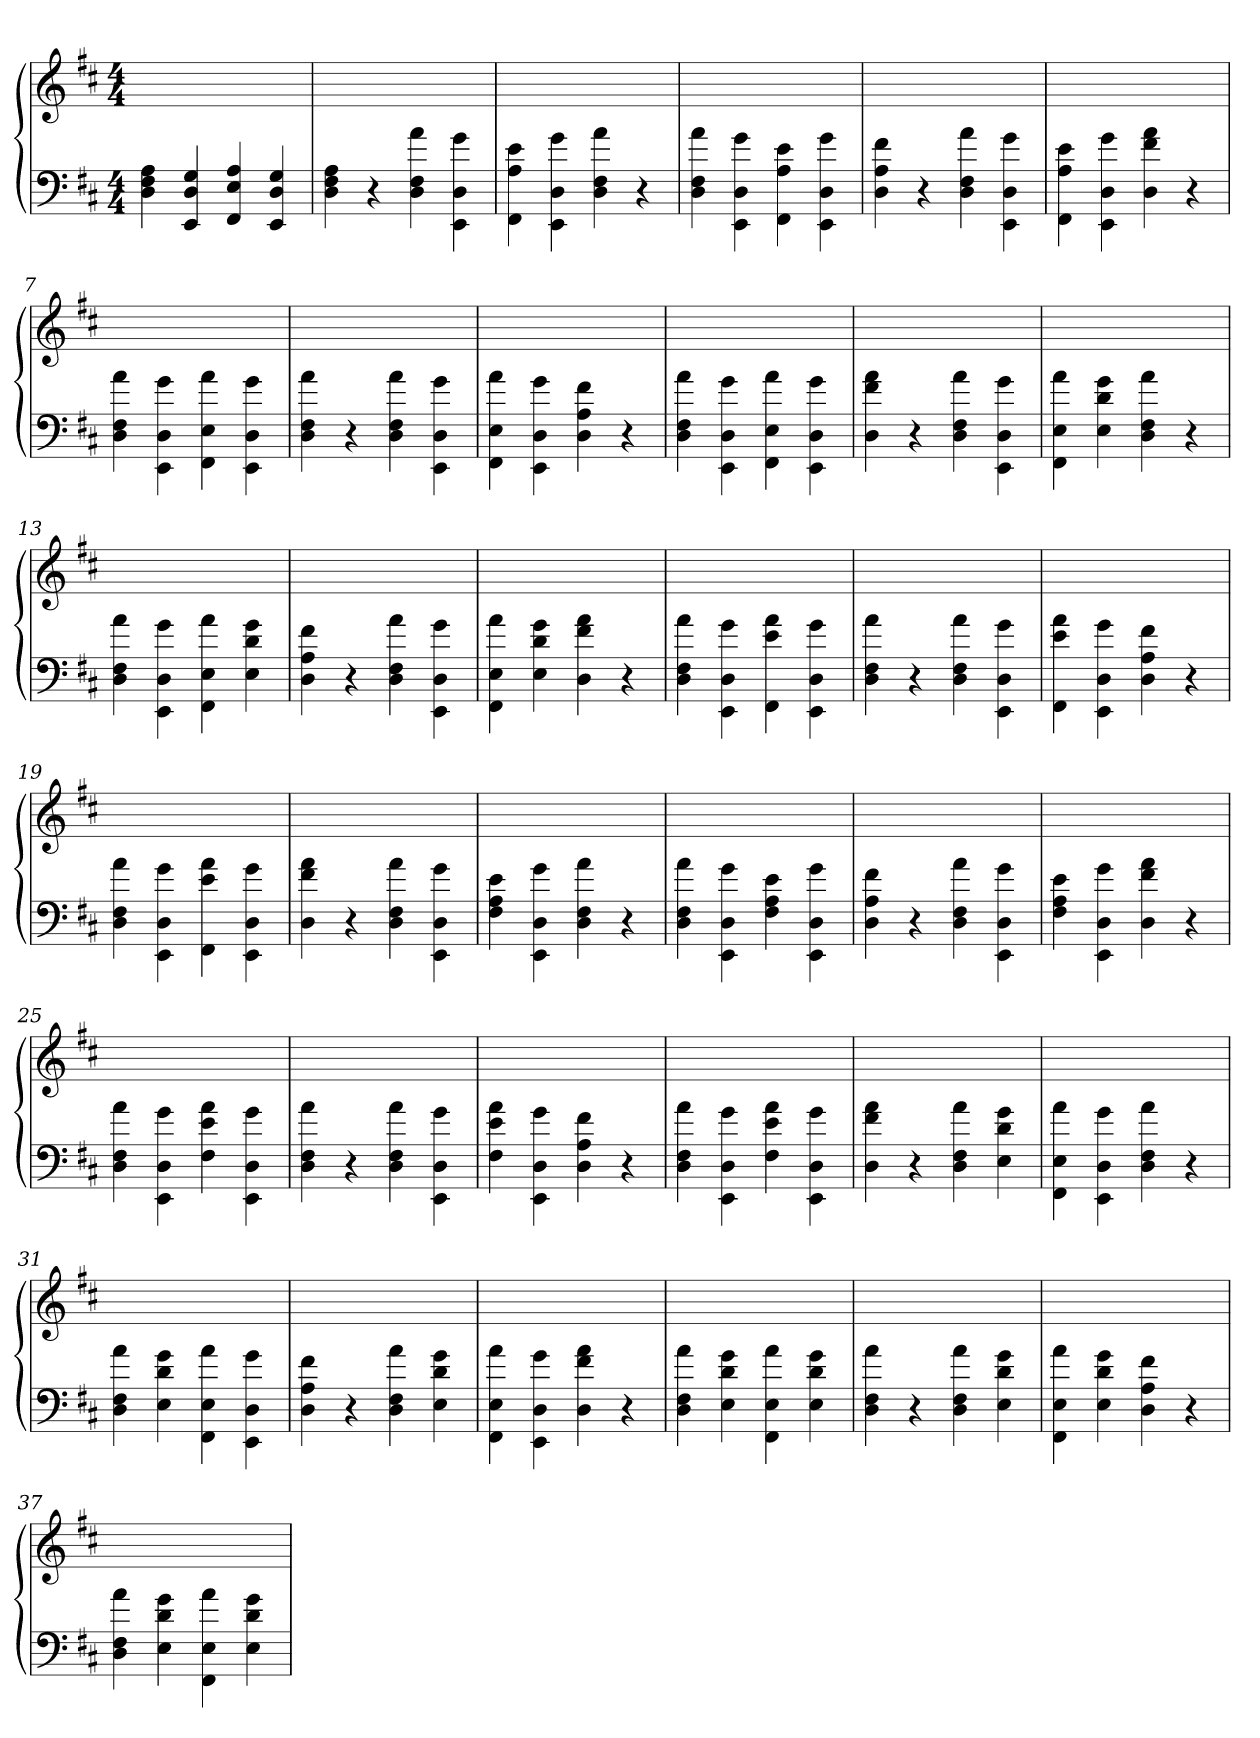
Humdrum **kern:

**kern	**kern
*part2	*part1
*staff2	*staff1
*clefF4	*clefG2
*k[f#c#]	*k[f#c#]
*D:	*D:
*M4/4	*M4/4
*MM60	*MM60
=1	=1
4D 4F# 4A	1ryy
4EE 4D 4G	.
4FF# 4E 4A	.
4EE 4D 4G	.
=2	=2
4D 4F# 4A	1ryy
4r	.
4D 4F# 4a	.
4EE 4D 4g	.
=3	=3
4FF# 4A 4e	1ryy
4EE 4D 4g	.
4D 4F# 4a	.
4r	.
=4	=4
4D 4F# 4a	1ryy
4EE 4D 4g	.
4FF# 4A 4e	.
4EE 4D 4g	.
=5	=5
4D 4A 4f#	1ryy
4r	.
4D 4F# 4a	.
4EE 4D 4g	.
=6	=6
4FF# 4A 4e	1ryy
4EE 4D 4g	.
4D 4f# 4a	.
4r	.
=7	=7
4D 4F# 4a	1ryy
4EE 4D 4g	.
4FF# 4E 4a	.
4EE 4D 4g	.
=8	=8
4D 4F# 4a	1ryy
4r	.
4D 4F# 4a	.
4EE 4D 4g	.
=9	=9
4FF# 4E 4a	1ryy
4EE 4D 4g	.
4D 4A 4f#	.
4r	.
=10	=10
4D 4F# 4a	1ryy
4EE 4D 4g	.
4FF# 4E 4a	.
4EE 4D 4g	.
=11	=11
4D 4f# 4a	1ryy
4r	.
4D 4F# 4a	.
4EE 4D 4g	.
=12	=12
4FF# 4E 4a	1ryy
4E 4d 4g	.
4D 4F# 4a	.
4r	.
=13	=13
4D 4F# 4a	1ryy
4EE 4D 4g	.
4FF# 4E 4a	.
4E 4d 4g	.
=14	=14
4D 4A 4f#	1ryy
4r	.
4D 4F# 4a	.
4EE 4D 4g	.
=15	=15
4FF# 4E 4a	1ryy
4E 4d 4g	.
4D 4f# 4a	.
4r	.
=16	=16
4D 4F# 4a	1ryy
4EE 4D 4g	.
4FF# 4e 4a	.
4EE 4D 4g	.
=17	=17
4D 4F# 4a	1ryy
4r	.
4D 4F# 4a	.
4EE 4D 4g	.
=18	=18
4FF# 4e 4a	1ryy
4EE 4D 4g	.
4D 4A 4f#	.
4r	.
=19	=19
4D 4F# 4a	1ryy
4EE 4D 4g	.
4FF# 4e 4a	.
4EE 4D 4g	.
=20	=20
4D 4f# 4a	1ryy
4r	.
4D 4F# 4a	.
4EE 4D 4g	.
=21	=21
4F# 4A 4e	1ryy
4EE 4D 4g	.
4D 4F# 4a	.
4r	.
=22	=22
4D 4F# 4a	1ryy
4EE 4D 4g	.
4F# 4A 4e	.
4EE 4D 4g	.
=23	=23
4D 4A 4f#	1ryy
4r	.
4D 4F# 4a	.
4EE 4D 4g	.
=24	=24
4F# 4A 4e	1ryy
4EE 4D 4g	.
4D 4f# 4a	.
4r	.
=25	=25
4D 4F# 4a	1ryy
4EE 4D 4g	.
4F# 4e 4a	.
4EE 4D 4g	.
=26	=26
4D 4F# 4a	1ryy
4r	.
4D 4F# 4a	.
4EE 4D 4g	.
=27	=27
4F# 4e 4a	1ryy
4EE 4D 4g	.
4D 4A 4f#	.
4r	.
=28	=28
4D 4F# 4a	1ryy
4EE 4D 4g	.
4F# 4e 4a	.
4EE 4D 4g	.
=29	=29
4D 4f# 4a	1ryy
4r	.
4D 4F# 4a	.
4E 4d 4g	.
=30	=30
4FF# 4E 4a	1ryy
4EE 4D 4g	.
4D 4F# 4a	.
4r	.
=31	=31
4D 4F# 4a	1ryy
4E 4d 4g	.
4FF# 4E 4a	.
4EE 4D 4g	.
=32	=32
4D 4A 4f#	1ryy
4r	.
4D 4F# 4a	.
4E 4d 4g	.
=33	=33
4FF# 4E 4a	1ryy
4EE 4D 4g	.
4D 4f# 4a	.
4r	.
=34	=34
4D 4F# 4a	1ryy
4E 4d 4g	.
4FF# 4E 4a	.
4E 4d 4g	.
=35	=35
4D 4F# 4a	1ryy
4r	.
4D 4F# 4a	.
4E 4d 4g	.
=36	=36
4FF# 4E 4a	1ryy
4E 4d 4g	.
4D 4A 4f#	.
4r	.
=37	=37
4D 4F# 4a	1ryy
4E 4d 4g	.
4FF# 4E 4a	.
4E 4d 4g	.
=	=
*-	*-
